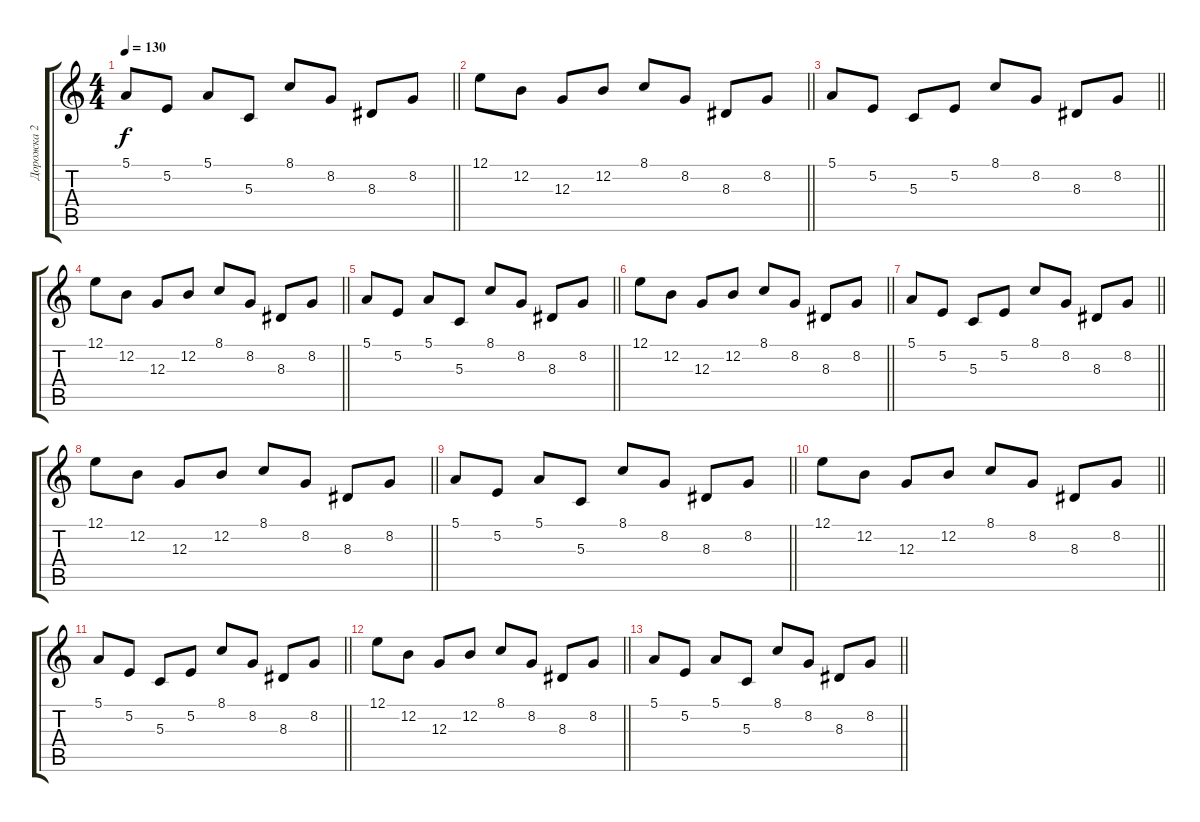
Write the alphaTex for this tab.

\track ("Дорожка 2" "Дорожка 2") {instrument brightacousticpiano}
\staff {score tabs}
\tuning (E4 B3 G3 D3 A2 E2) {hide}
\ts (4 4)
\tempo 130
\clef g2
\barLineRight lightlight
\ks c
5.1.8{dy f} 5.2.8 5.1.8 5.3.8 8.1.8 8.2.8 8.3.8 8.2.8 |
\barLineRight lightlight
12.1.8 12.2.8 12.3.8 12.2.8 8.1.8 8.2.8 8.3.8 8.2.8 |
\barLineRight lightlight
5.1.8 5.2.8 5.3.8 5.2.8 8.1.8 8.2.8 8.3.8 8.2.8 |
\barLineRight lightlight
12.1.8 12.2.8 12.3.8 12.2.8 8.1.8 8.2.8 8.3.8 8.2.8 |
\barLineRight lightlight
5.1.8 5.2.8 5.1.8 5.3.8 8.1.8 8.2.8 8.3.8 8.2.8 |
\barLineRight lightlight
12.1.8 12.2.8 12.3.8 12.2.8 8.1.8 8.2.8 8.3.8 8.2.8 |
\barLineRight lightlight
5.1.8 5.2.8 5.3.8 5.2.8 8.1.8 8.2.8 8.3.8 8.2.8 |
\barLineRight lightlight
12.1.8 12.2.8 12.3.8 12.2.8 8.1.8 8.2.8 8.3.8 8.2.8 |
\barLineRight lightlight
5.1.8 5.2.8 5.1.8 5.3.8 8.1.8 8.2.8 8.3.8 8.2.8 |
\barLineRight lightlight
12.1.8 12.2.8 12.3.8 12.2.8 8.1.8 8.2.8 8.3.8 8.2.8 |
\barLineRight lightlight
5.1.8 5.2.8 5.3.8 5.2.8 8.1.8 8.2.8 8.3.8 8.2.8 |
\barLineRight lightlight
12.1.8 12.2.8 12.3.8 12.2.8 8.1.8 8.2.8 8.3.8 8.2.8 |
\barLineRight lightlight
5.1.8 5.2.8 5.1.8 5.3.8 8.1.8 8.2.8 8.3.8 8.2.8
